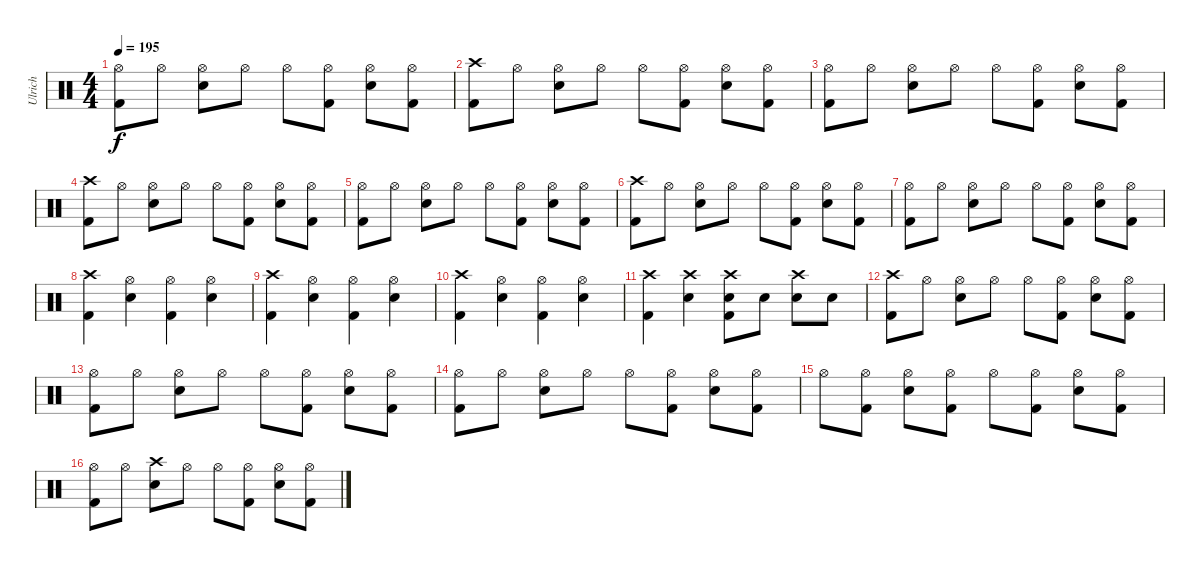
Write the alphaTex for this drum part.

\track ("Ulrich" "Ulrich") {instrument percussion}
\staff {score}
\articulation defaults
\ts (4 4)
\tempo 195
\clef neutral
\ks c
("Hi-Hat (open)" "Kick (hit) 2").8{dy f} "Hi-Hat (open)".8 ("Hi-Hat (open)" "Snare (hit) 2").8 "Hi-Hat (open)".8 "Hi-Hat (open)".8 ("Hi-Hat (open)" "Kick (hit) 2").8 ("Hi-Hat (open)" "Snare (hit) 2").8 ("Hi-Hat (open)" "Kick (hit) 2").8 |
("Crash high (hit)" "Kick (hit) 2").8 "Hi-Hat (open)".8 ("Hi-Hat (open)" "Snare (hit) 2").8 "Hi-Hat (open)".8 "Hi-Hat (open)".8 ("Hi-Hat (open)" "Kick (hit) 2").8 ("Hi-Hat (open)" "Snare (hit) 2").8 ("Hi-Hat (open)" "Kick (hit) 2").8 |
("Hi-Hat (open)" "Kick (hit) 2").8 "Hi-Hat (open)".8 ("Hi-Hat (open)" "Snare (hit) 2").8 "Hi-Hat (open)".8 "Hi-Hat (open)".8 ("Hi-Hat (open)" "Kick (hit) 2").8 ("Hi-Hat (open)" "Snare (hit) 2").8 ("Hi-Hat (open)" "Kick (hit) 2").8 |
("Crash high (hit)" "Kick (hit) 2").8 "Hi-Hat (open)".8 ("Hi-Hat (open)" "Snare (hit) 2").8 "Hi-Hat (open)".8 "Hi-Hat (open)".8 ("Hi-Hat (open)" "Kick (hit) 2").8 ("Hi-Hat (open)" "Snare (hit) 2").8 ("Hi-Hat (open)" "Kick (hit) 2").8 |
("Hi-Hat (open)" "Kick (hit) 2").8 "Hi-Hat (open)".8 ("Hi-Hat (open)" "Snare (hit) 2").8 "Hi-Hat (open)".8 "Hi-Hat (open)".8 ("Hi-Hat (open)" "Kick (hit) 2").8 ("Hi-Hat (open)" "Snare (hit) 2").8 ("Hi-Hat (open)" "Kick (hit) 2").8 |
("Crash high (hit)" "Kick (hit) 2").8 "Hi-Hat (open)".8 ("Hi-Hat (open)" "Snare (hit) 2").8 "Hi-Hat (open)".8 "Hi-Hat (open)".8 ("Hi-Hat (open)" "Kick (hit) 2").8 ("Hi-Hat (open)" "Snare (hit) 2").8 ("Hi-Hat (open)" "Kick (hit) 2").8 |
("Hi-Hat (open)" "Kick (hit) 2").8 "Hi-Hat (open)".8 ("Hi-Hat (open)" "Snare (hit) 2").8 "Hi-Hat (open)".8 "Hi-Hat (open)".8 ("Hi-Hat (open)" "Kick (hit) 2").8 ("Hi-Hat (open)" "Snare (hit) 2").8 ("Hi-Hat (open)" "Kick (hit) 2").8 |
("Crash high (hit)" "Kick (hit) 2").4 ("Hi-Hat (open)" "Snare (hit) 2").4 ("Hi-Hat (open)" "Kick (hit) 2").4 ("Hi-Hat (open)" "Snare (hit) 2").4 |
("Crash high (hit)" "Kick (hit) 2").4 ("Hi-Hat (open)" "Snare (hit) 2").4 ("Hi-Hat (open)" "Kick (hit) 2").4 ("Hi-Hat (open)" "Snare (hit) 2").4 |
("Crash high (hit)" "Kick (hit) 2").4 ("Hi-Hat (open)" "Snare (hit) 2").4 ("Hi-Hat (open)" "Kick (hit) 2").4 ("Hi-Hat (open)" "Snare (hit) 2").4 |
("Crash high (hit)" "Kick (hit) 2").4 ("Crash high (hit)" "Snare (hit) 2").4 ("Crash high (hit)" "Snare (hit) 2" "Kick (hit) 2").8 "Snare (hit) 2".8 ("Crash high (hit)" "Snare (hit) 2").8 "Snare (hit) 2".8 |
("Crash high (hit)" "Kick (hit) 2").8 "Hi-Hat (open)".8 ("Hi-Hat (open)" "Snare (hit) 2").8 "Hi-Hat (open)".8 "Hi-Hat (open)".8 ("Hi-Hat (open)" "Kick (hit) 2").8 ("Hi-Hat (open)" "Snare (hit) 2").8 ("Hi-Hat (open)" "Kick (hit) 2").8 |
("Hi-Hat (open)" "Kick (hit) 2").8 "Hi-Hat (open)".8 ("Hi-Hat (open)" "Snare (hit) 2").8 "Hi-Hat (open)".8 "Hi-Hat (open)".8 ("Hi-Hat (open)" "Kick (hit) 2").8 ("Hi-Hat (open)" "Snare (hit) 2").8 ("Hi-Hat (open)" "Kick (hit) 2").8 |
("Hi-Hat (open)" "Kick (hit) 2").8 "Hi-Hat (open)".8 ("Hi-Hat (open)" "Snare (hit) 2").8 "Hi-Hat (open)".8 "Hi-Hat (open)".8 ("Hi-Hat (open)" "Kick (hit) 2").8 ("Hi-Hat (open)" "Snare (hit) 2").8 ("Hi-Hat (open)" "Kick (hit) 2").8 |
"Hi-Hat (open)".8 ("Hi-Hat (open)" "Kick (hit) 2").8 ("Hi-Hat (open)" "Snare (hit) 2").8 ("Hi-Hat (open)" "Kick (hit) 2").8 "Hi-Hat (open)".8 ("Hi-Hat (open)" "Kick (hit) 2").8 ("Hi-Hat (open)" "Snare (hit) 2").8 ("Hi-Hat (open)" "Kick (hit) 2").8 |
("Hi-Hat (open)" "Kick (hit) 2").8 "Hi-Hat (open)".8 ("Crash high (hit)" "Snare (hit) 2").8 "Hi-Hat (open)".8 "Hi-Hat (open)".8 ("Hi-Hat (open)" "Kick (hit) 2").8 ("Hi-Hat (open)" "Snare (hit) 2").8 ("Hi-Hat (open)" "Kick (hit) 2").8
